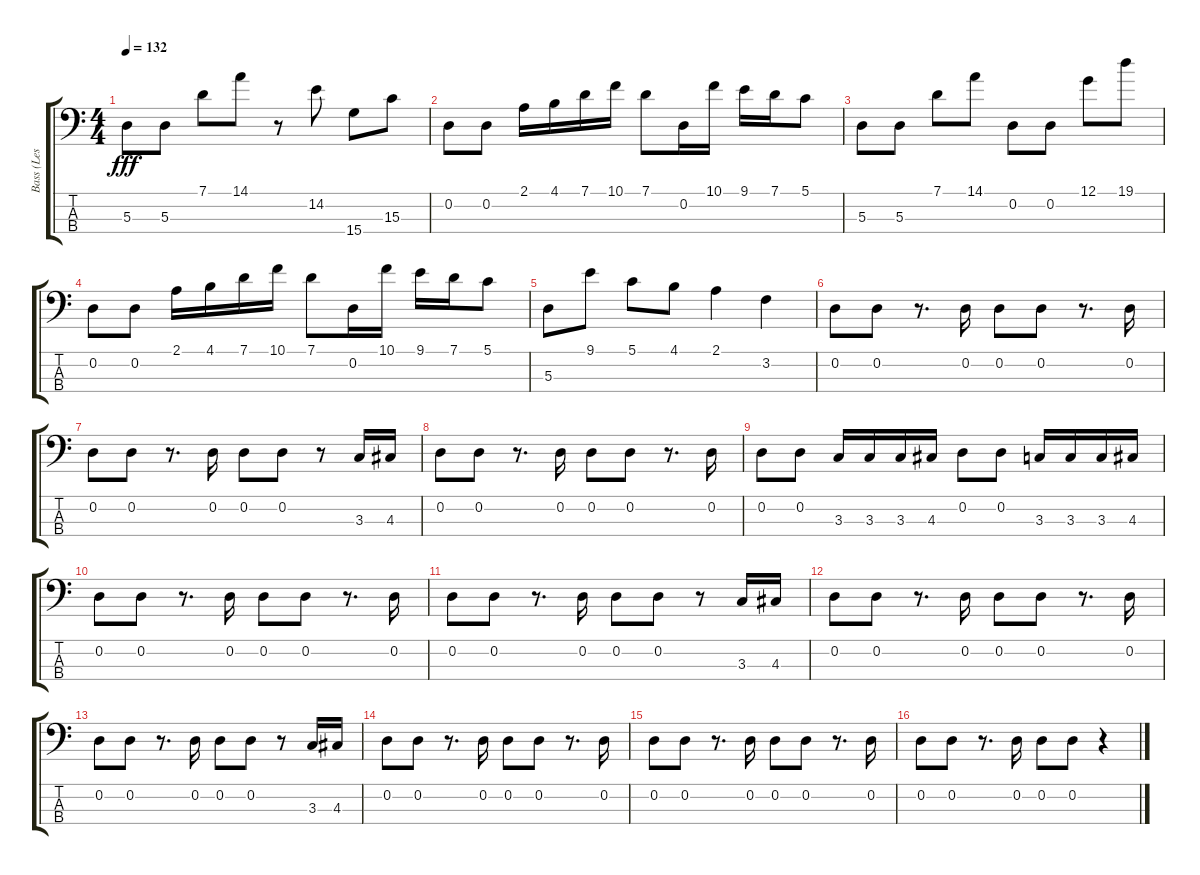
\track ("Bass (Les Claypool)" "Bass (Les ") {instrument electricbassfinger}
\staff {score tabs}
\tuning (G2 D2 A1 E1) {hide}
\ts (4 4)
\tempo 132
\clef f4
\ks c
5.3.8{dy fff} 5.3.8 7.1.8 14.1.8 r.8 14.2.8 15.4.8 15.3.8 |
0.2.8 0.2.8 2.1.16 4.1.16 7.1.16 10.1.16 7.1.8 0.2.16 10.1.16 9.1.16 7.1.16 5.1.8 |
5.3.8 5.3.8 7.1.8 14.1.8 0.2.8 0.2.8 12.1.8 19.1.8 |
0.2.8 0.2.8 2.1.16 4.1.16 7.1.16 10.1.16 7.1.8 0.2.16 10.1.16 9.1.16 7.1.16 5.1.8 |
5.3.8 9.1.8 5.1.8 4.1.8 2.1.4 3.2.4 |
0.2.8 0.2.8 r.8{d} 0.2.16 0.2.8 0.2.8 r.8{d} 0.2.16 |
0.2.8 0.2.8 r.8{d} 0.2.16 0.2.8 0.2.8 r.8 3.3.16 4.3.16 |
0.2.8 0.2.8 r.8{d} 0.2.16 0.2.8 0.2.8 r.8{d} 0.2.16 |
0.2.8 0.2.8 3.3.16 3.3.16 3.3.16 4.3.16 0.2.8 0.2.8 3.3.16 3.3.16 3.3.16 4.3.16 |
0.2.8 0.2.8 r.8{d} 0.2.16 0.2.8 0.2.8 r.8{d} 0.2.16 |
0.2.8 0.2.8 r.8{d} 0.2.16 0.2.8 0.2.8 r.8 3.3.16 4.3.16 |
0.2.8 0.2.8 r.8{d} 0.2.16 0.2.8 0.2.8 r.8{d} 0.2.16 |
0.2.8 0.2.8 r.8{d} 0.2.16 0.2.8 0.2.8 r.8 3.3.16 4.3.16 |
0.2.8 0.2.8 r.8{d} 0.2.16 0.2.8 0.2.8 r.8{d} 0.2.16 |
0.2.8 0.2.8 r.8{d} 0.2.16 0.2.8 0.2.8 r.8{d} 0.2.16 |
0.2.8 0.2.8 r.8{d} 0.2.16 0.2.8 0.2.8 r.4
